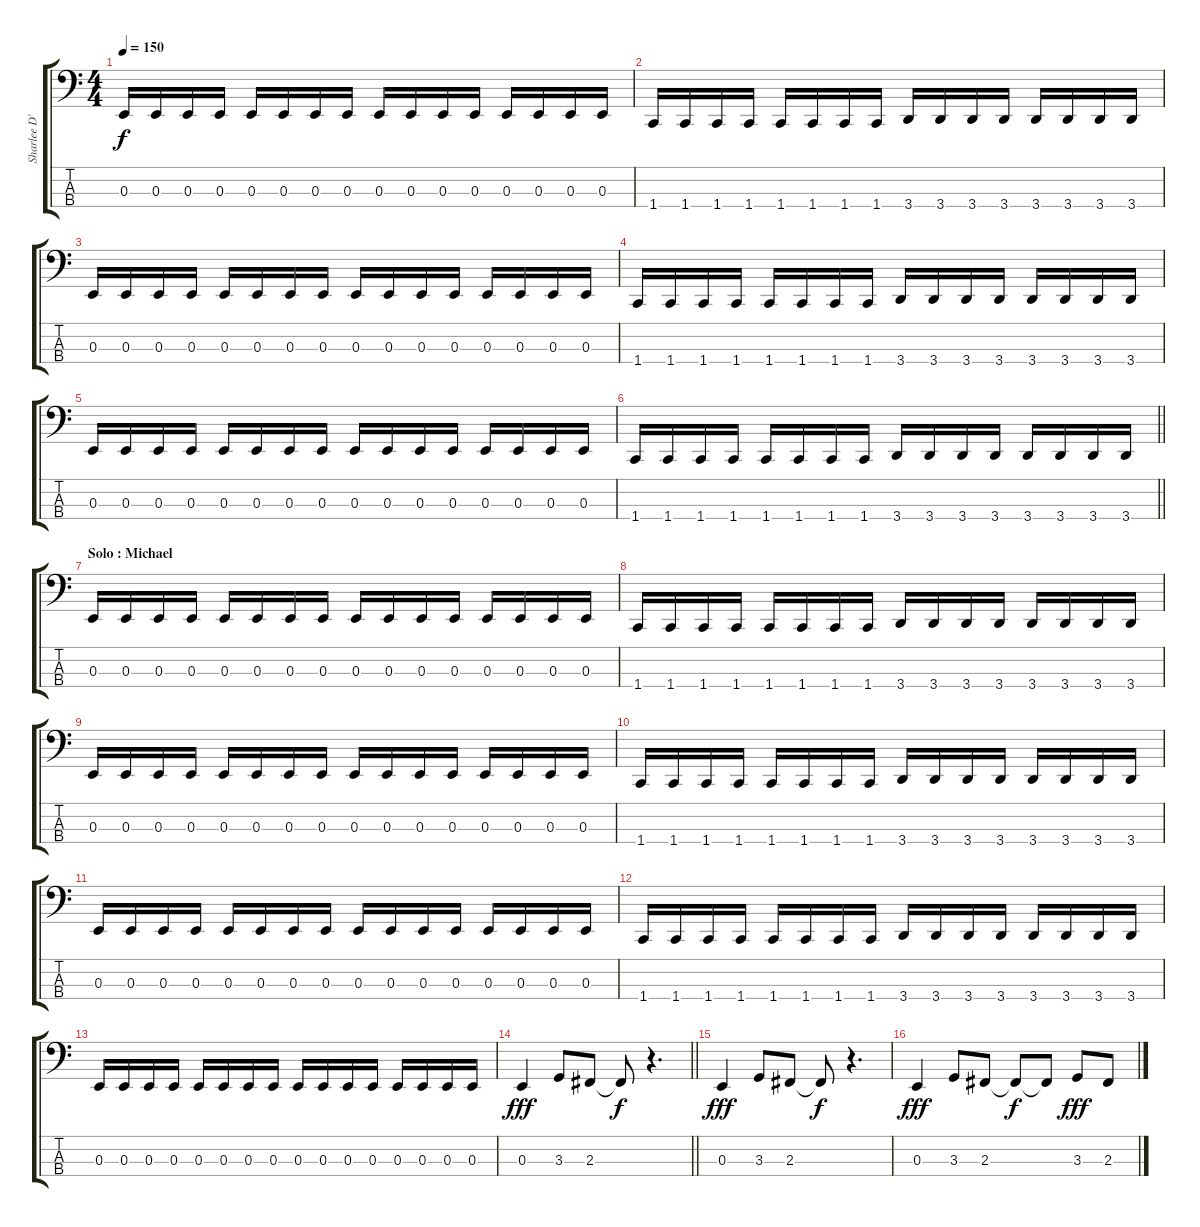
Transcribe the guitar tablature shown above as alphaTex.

\track ("Sharlee D'Angelo" "Sharlee D'") {instrument electricbasspick}
\staff {score tabs}
\tuning (D2 A1 E1 B0) {hide}
\ts (4 4)
\tempo 150
\clef f4
\ks c
0.3.16{dy f} 0.3.16 0.3.16 0.3.16 0.3.16 0.3.16 0.3.16 0.3.16 0.3.16 0.3.16 0.3.16 0.3.16 0.3.16 0.3.16 0.3.16 0.3.16 |
1.4.16 1.4.16 1.4.16 1.4.16 1.4.16 1.4.16 1.4.16 1.4.16 3.4.16 3.4.16 3.4.16 3.4.16 3.4.16 3.4.16 3.4.16 3.4.16 |
0.3.16 0.3.16 0.3.16 0.3.16 0.3.16 0.3.16 0.3.16 0.3.16 0.3.16 0.3.16 0.3.16 0.3.16 0.3.16 0.3.16 0.3.16 0.3.16 |
1.4.16 1.4.16 1.4.16 1.4.16 1.4.16 1.4.16 1.4.16 1.4.16 3.4.16 3.4.16 3.4.16 3.4.16 3.4.16 3.4.16 3.4.16 3.4.16 |
0.3.16 0.3.16 0.3.16 0.3.16 0.3.16 0.3.16 0.3.16 0.3.16 0.3.16 0.3.16 0.3.16 0.3.16 0.3.16 0.3.16 0.3.16 0.3.16 |
\barLineRight lightlight
1.4.16 1.4.16 1.4.16 1.4.16 1.4.16 1.4.16 1.4.16 1.4.16 3.4.16 3.4.16 3.4.16 3.4.16 3.4.16 3.4.16 3.4.16 3.4.16 |
\section ("" "Solo : Michael")
0.3.16 0.3.16 0.3.16 0.3.16 0.3.16 0.3.16 0.3.16 0.3.16 0.3.16 0.3.16 0.3.16 0.3.16 0.3.16 0.3.16 0.3.16 0.3.16 |
1.4.16 1.4.16 1.4.16 1.4.16 1.4.16 1.4.16 1.4.16 1.4.16 3.4.16 3.4.16 3.4.16 3.4.16 3.4.16 3.4.16 3.4.16 3.4.16 |
0.3.16 0.3.16 0.3.16 0.3.16 0.3.16 0.3.16 0.3.16 0.3.16 0.3.16 0.3.16 0.3.16 0.3.16 0.3.16 0.3.16 0.3.16 0.3.16 |
1.4.16 1.4.16 1.4.16 1.4.16 1.4.16 1.4.16 1.4.16 1.4.16 3.4.16 3.4.16 3.4.16 3.4.16 3.4.16 3.4.16 3.4.16 3.4.16 |
0.3.16 0.3.16 0.3.16 0.3.16 0.3.16 0.3.16 0.3.16 0.3.16 0.3.16 0.3.16 0.3.16 0.3.16 0.3.16 0.3.16 0.3.16 0.3.16 |
1.4.16 1.4.16 1.4.16 1.4.16 1.4.16 1.4.16 1.4.16 1.4.16 3.4.16 3.4.16 3.4.16 3.4.16 3.4.16 3.4.16 3.4.16 3.4.16 |
0.3.16 0.3.16 0.3.16 0.3.16 0.3.16 0.3.16 0.3.16 0.3.16 0.3.16 0.3.16 0.3.16 0.3.16 0.3.16 0.3.16 0.3.16 0.3.16 |
\barLineRight lightlight
0.3.4{dy fff} 3.3.8 2.3.8 2.3{t}.8{dy f} r.4{d} |
0.3.4{dy fff} 3.3.8 2.3.8 2.3{t}.8{dy f} r.4{d} |
0.3.4{dy fff} 3.3.8 2.3.8 2.3{t}.8{dy f} 2.3{t}.8 3.3.8{dy fff} 2.3.8
